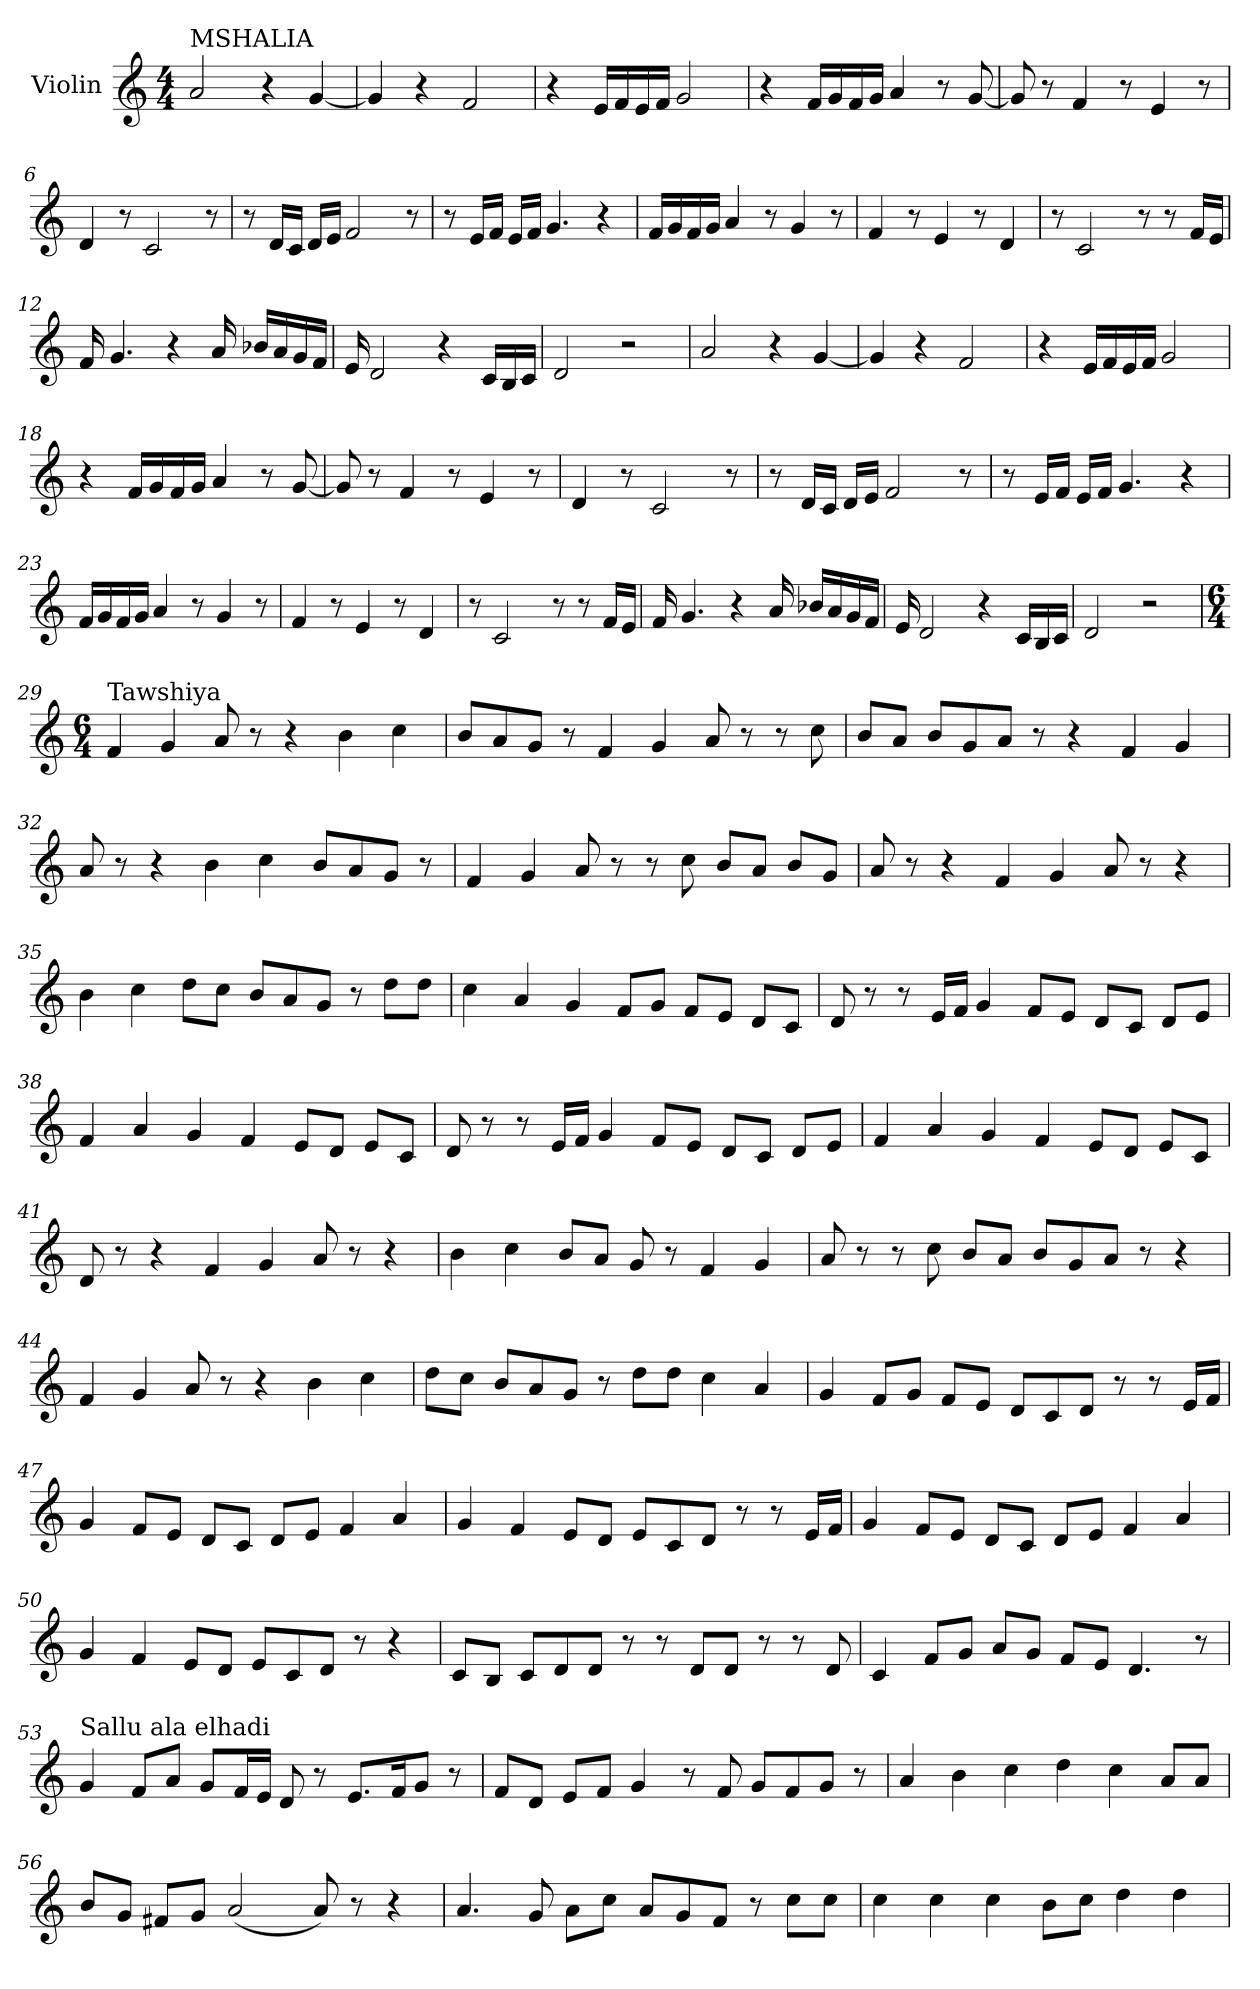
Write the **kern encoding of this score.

**kern
*part1
*staff1
*I"Violin
*clefG2
*k[]
*C:
*M4/4
*MM85
=1
!LO:TX:a:t=MSHALIA
2a/
4r
[4g/
=2
4g/]
4r
2f/
=3
4r
16e/LL
16f/
16e/
16f/JJ
2g/
=4
4r
16f/LL
16g/
16f/
16g/JJ
4a/
8r
[8g/
!!LO:LB:g=z
=5
8g/]
8r
4f/
8r
4e/
8r
=6
4d/
8r
2c/
8r
=7
8r
16d/LL
16c/JJ
16d/LL
16e/JJ
2f/
8r
=8
8r
16e/LL
16f/JJ
16e/LL
16f/JJ
4.g/
4r
=9
16f/LL
16g/
16f/
16g/JJ
4a/
8r
4g/
8r
!!LO:LB:g=z
=10
4f/
8r
4e/
8r
4d/
=11
8r
2c/
8r
8r
16f/LL
16e/JJ
=12
16f/
4.g/
4r
16a/
16b-X/LL
16a/
16g/
16f/JJ
=13
16e/
2d/
4r
16c/LL
16B/
16c/JJ
=14
2d/
2r
!!LO:LB:g=z
=15
2a/
4r
[4g/
=16
4g/]
4r
2f/
=17
4r
16e/LL
16f/
16e/
16f/JJ
2g/
=18
4r
16f/LL
16g/
16f/
16g/JJ
4a/
8r
[8g/
=19
8g/]
8r
4f/
8r
4e/
8r
!!LO:LB:g=z
=20
4d/
8r
2c/
8r
=21
8r
16d/LL
16c/JJ
16d/LL
16e/JJ
2f/
8r
=22
8r
16e/LL
16f/JJ
16e/LL
16f/JJ
4.g/
4r
=23
16f/LL
16g/
16f/
16g/JJ
4a/
8r
4g/
8r
=24
4f/
8r
4e/
8r
4d/
!!LO:LB:g=z
=25
8r
2c/
8r
8r
16f/LL
16e/JJ
=26
16f/
4.g/
4r
16a/
16b-X/LL
16a/
16g/
16f/JJ
=27
16e/
2d/
4r
16c/LL
16B/
16c/JJ
=28
2d/
2r
!!LO:LB:g=z
=29
*M6/4
*MM60
!LO:TX:a:t=Tawshiya
4f/
4g/
8a/
8r
4r
4b\
4cc\
=30
8b/L
8a/
8g/J
8r
4f/
4g/
8a/
8r
8r
8cc\
=31
8b/L
8a/J
8b/L
8g/
8a/J
8r
4r
4f/
4g/
!!LO:LB:g=z
=32
8a/
8r
4r
4b\
4cc\
8b/L
8a/
8g/J
8r
=33
4f/
4g/
8a/
8r
8r
8cc\
8b/L
8a/J
8b/L
8g/J
=34
8a/
8r
4r
4f/
4g/
8a/
8r
4r
!!LO:PB:g=z
=35
4b\
4cc\
8dd\L
8cc\J
8b/L
8a/
8g/J
8r
8dd\L
8dd\J
=36
4cc\
4a/
4g/
8f/L
8g/J
8f/L
8e/J
8d/L
8c/J
=37
8d/
8r
8r
16e/LL
16f/JJ
4g/
8f/L
8e/J
8d/L
8c/J
8d/L
8e/J
!!LO:LB:g=z
=38
4f/
4a/
4g/
4f/
8e/L
8d/J
8e/L
8c/J
=39
8d/
8r
8r
16e/LL
16f/JJ
4g/
8f/L
8e/J
8d/L
8c/J
8d/L
8e/J
=40
4f/
4a/
4g/
4f/
8e/L
8d/J
8e/L
8c/J
!!LO:LB:g=z
=41
8d/
8r
4r
4f/
4g/
8a/
8r
4r
=42
4b\
4cc\
8b/L
8a/J
8g/
8r
4f/
4g/
=43
8a/
8r
8r
8cc\
8b/L
8a/J
8b/L
8g/
8a/J
8r
4r
!!LO:LB:g=z
=44
4f/
4g/
8a/
8r
4r
4b\
4cc\
=45
8dd\L
8cc\J
8b/L
8a/
8g/J
8r
8dd\L
8dd\J
4cc\
4a/
=46
4g/
8f/L
8g/J
8f/L
8e/J
8d/L
8c/
8d/J
8r
8r
16e/LL
16f/JJ
!!LO:LB:g=z
=47
4g/
8f/L
8e/J
8d/L
8c/J
8d/L
8e/J
4f/
4a/
=48
4g/
4f/
8e/L
8d/J
8e/L
8c/
8d/J
8r
8r
16e/LL
16f/JJ
=49
4g/
8f/L
8e/J
8d/L
8c/J
8d/L
8e/J
4f/
4a/
!!LO:LB:g=z
=50
4g/
4f/
8e/L
8d/J
8e/L
8c/
8d/J
8r
4r
=51
8c/L
8B/J
8c/L
8d/
8d/J
8r
8r
8d/L
8d/J
8r
8r
8d/
=52
4c/
8f/L
8g/J
8a/L
8g/J
8f/L
8e/J
4.d/
8r
!!LO:LB:g=z
=53
!LO:TX:a:t=Sallu ala elhadi
4g/
8f/L
8a/J
8g/L
16f/L
16e/JJ
8d/
8r
8.e/L
16f/K
8g/J
8r
=54
8f/L
8d/J
8e/L
8f/J
4g/
8r
8f/
8g/L
8f/
8g/J
8r
=55
4a/
4b\
4cc\
4dd\
4cc\
8a/L
8a/J
!!LO:LB:g=z
=56
8b/L
8g/J
8f#X/L
8g/J
(2a/
8a/)
8r
4r
=57
4.a/
8g/
8a\L
8cc\J
8a/L
8g/
8f/J
8r
8cc\L
8cc\J
=58
4cc\
4cc\
4cc\
8b\L
8cc\J
4dd\
4dd\
=
*-
